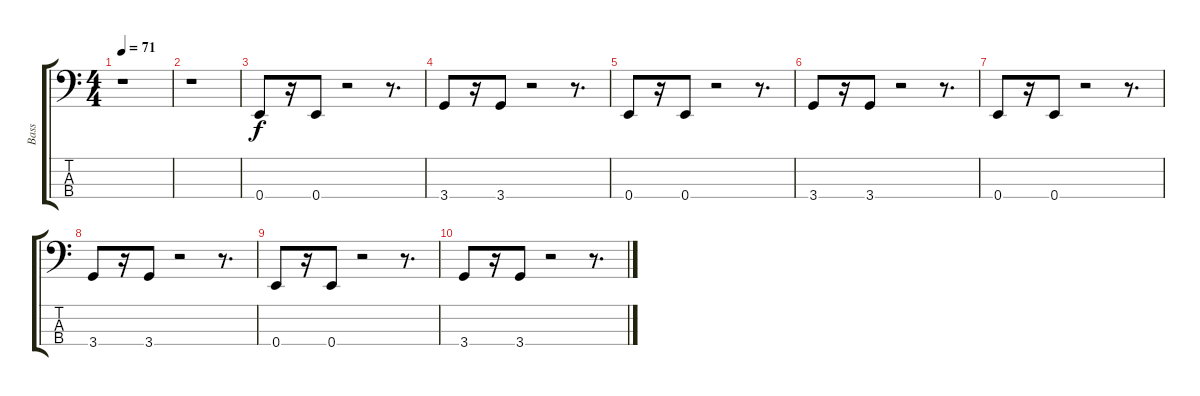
\track ("Bass" "Bass") {instrument electricbassfinger}
\staff {score tabs}
\tuning (G2 D2 A1 E1) {hide}
\ts (4 4)
\tempo 71
\clef f4
\ks c
r.1{dy f instrument electricbassfinger} |
r.1 |
0.4.8 r.16 0.4.8 r.2 r.8{d} |
3.4.8 r.16 3.4.8 r.2 r.8{d} |
0.4.8 r.16 0.4.8 r.2 r.8{d} |
3.4.8 r.16 3.4.8 r.2 r.8{d} |
0.4.8 r.16 0.4.8 r.2 r.8{d} |
3.4.8 r.16 3.4.8 r.2 r.8{d} |
0.4.8 r.16 0.4.8 r.2 r.8{d} |
3.4.8 r.16 3.4.8 r.2 r.8{d}
